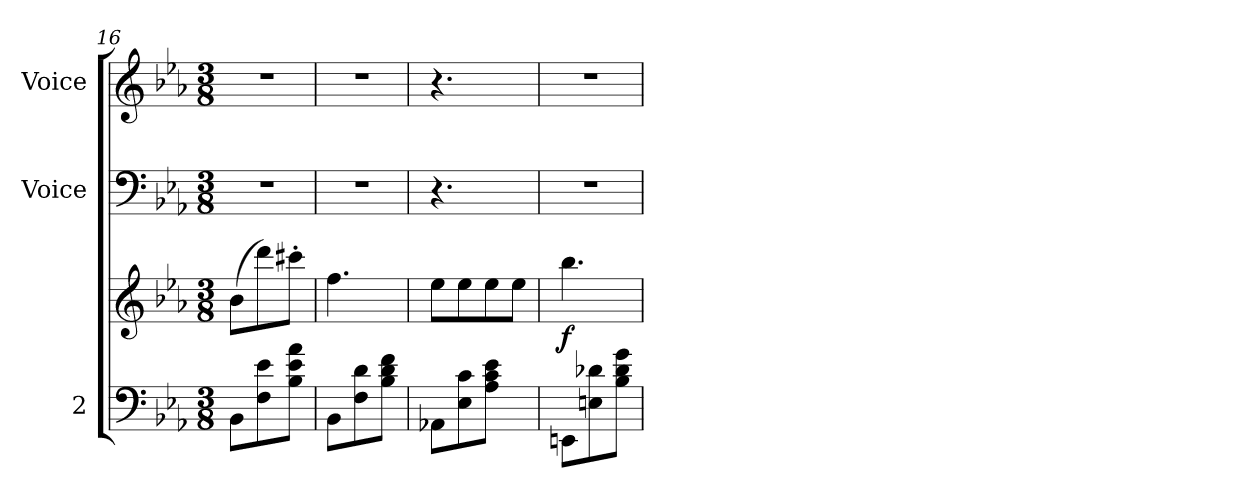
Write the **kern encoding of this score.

**kern	**kern	**dynam	**kern	**kern
*part3	*part3	*part3	*part2	*part1
*staff4	*staff3	*staff3/4	*staff2	*staff1
*I"2	*	*	*I"Voice	*I"Voice
*I'2	*	*	*I'Voice	*I'Voice
!!LO:LB:g=z
*clefF4	*clefG2	*	*clefF4	*clefG2
*k[b-e-a-]	*k[b-e-a-]	*	*k[b-e-a-]	*k[b-e-a-]
*M3/8	*M3/8	*	*M3/8	*M3/8
=16	=16	=16	=16	=16
8BB-\L	(>8b-\L	.	4.r	4.r
8F\ 8e-\	8ddd\)	.	.	.
8B-\ 8e-\ 8a-\J	8ccc#X'>\J	.	.	.
=17	=17	=17	=17	=17
8BB-\L	4.ff\	.	4.r	4.r
8F\ 8d\	.	.	.	.
8B-\ 8d\ 8f\J	.	.	.	.
!!LO:LB:g=z
=18	=18	=18	=18	=18
8AA-X\L	8ee-\L	.	4.r	4.r
8E-\ 8c\	8ee-\	.	.	.
8A-\ 8c\ 8e-\J	8ee-\	.	.	.
8ryy	8ee-\J	.	8ryy	8ryy
=19	=19	=19	=19	=19
!	!	!LO:DY:b	!	!
8EEn\L	4.bb-\	f	4.r	4.r
8En\ 8d-X\	.	.	.	.
8B-\ 8d-\ 8g\J	.	.	.	.
=	=	=	=	=
*-	*-	*-	*-	*-
